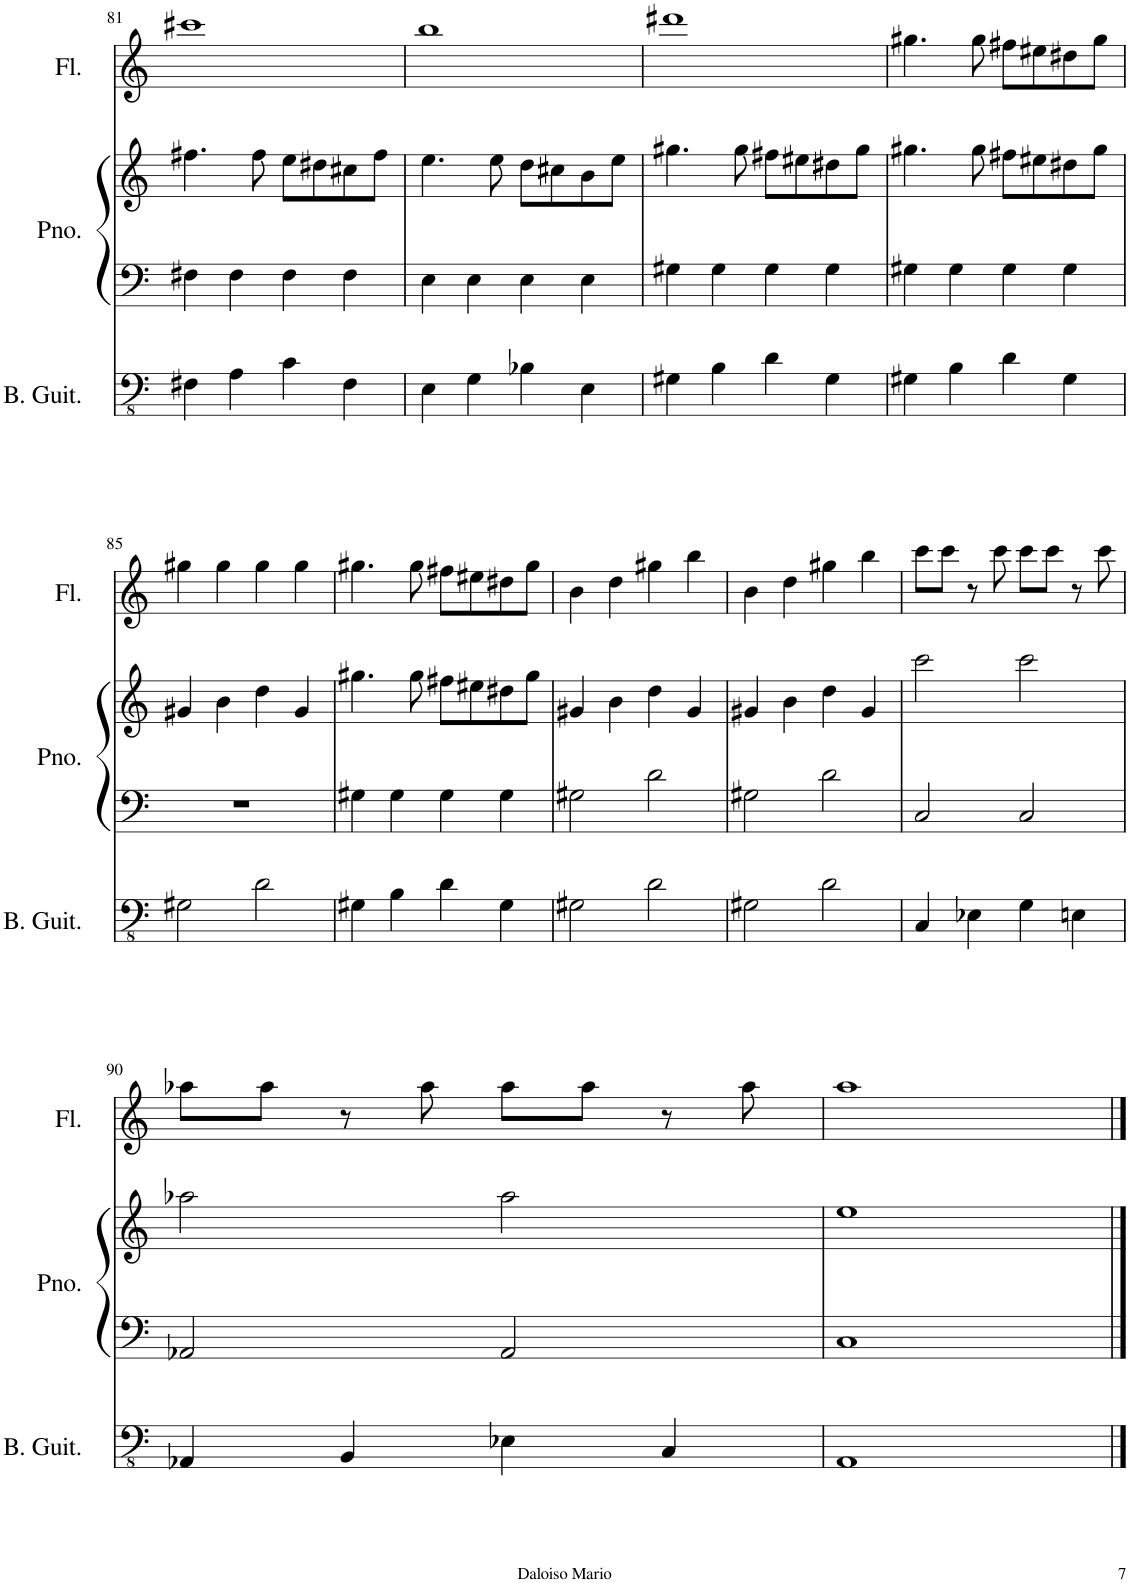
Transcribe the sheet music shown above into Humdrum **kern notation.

**kern	**kern	**kern	**kern
*part3	*part2	*part2	*part1
*staff4	*staff3	*staff2	*staff1
*I"Bass Guitar	*I"Piano	*	*I"Flute
*I'B. Guit.	*I'Pno.	*	*I'Fl.
!!LO:PB:g=z
*clefFv4	*clefF4	*clefG2	*clefG2
*k[]	*k[]	*k[]	*k[]
*M4/4	*M4/4	*M4/4	*M4/4
=81	=81	=81	=81
4FF#X\	4F#X\	4.ff#X\	1ccc#X
4AA\	4F#\	.	.
.	.	8ff#\	.
4C\	4F#\	8ee\L	.
.	.	8dd#X\	.
4FF#\	4F#\	8cc#X\	.
.	.	8ff#\J	.
=82	=82	=82	=82
4EE\	4E\	4.ee\	1bb
4GG\	4E\	.	.
.	.	8ee\	.
4BB-X\	4E\	8dd\L	.
.	.	8cc#X\	.
4EE\	4E\	8b\	.
.	.	8ee\J	.
=83	=83	=83	=83
4GG#X\	4G#X\	4.gg#X\	1ddd#X
4BB\	4G#\	.	.
.	.	8gg#\	.
4D\	4G#\	8ff#X\L	.
.	.	8ee#X\	.
4GG#\	4G#\	8dd#X\	.
.	.	8gg#\J	.
=84	=84	=84	=84
4GG#X\	4G#X\	4.gg#X\	4.gg#X\
4BB\	4G#\	.	.
.	.	8gg#\	8gg#\
4D\	4G#\	8ff#X\L	8ff#X\L
.	.	8ee#X\	8ee#X\
4GG#\	4G#\	8dd#X\	8dd#X\
.	.	8gg#\J	8gg#\J
!!LO:LB:g=z
=85	=85	=85	=85
2GG#X\	1r	4g#X/	4gg#X\
.	.	4b\	4gg#\
2D\	.	4dd\	4gg#\
.	.	4g#/	4gg#\
=86	=86	=86	=86
4GG#X\	4G#X\	4.gg#X\	4.gg#X\
4BB\	4G#\	.	.
.	.	8gg#\	8gg#\
4D\	4G#\	8ff#X\L	8ff#X\L
.	.	8ee#X\	8ee#X\
4GG#\	4G#\	8dd#X\	8dd#X\
.	.	8gg#\J	8gg#\J
=87	=87	=87	=87
2GG#X\	2G#X\	4g#X/	4b\
.	.	4b\	4dd\
2D\	2d\	4dd\	4gg#X\
.	.	4g#/	4bb\
=88	=88	=88	=88
2GG#X\	2G#X\	4g#X/	4b\
.	.	4b\	4dd\
2D\	2d\	4dd\	4gg#X\
.	.	4g#/	4bb\
=89	=89	=89	=89
4CC/	2C/	2ccc\	8ccc\L
.	.	.	8ccc\J
4EE-X\	.	.	8r
.	.	.	8ccc\
4GG\	2C/	2ccc\	8ccc\L
.	.	.	8ccc\J
4EEn\	.	.	8r
.	.	.	8ccc\
!!LO:LB:g=z
=90	=90	=90	=90
4AAA-X/	2AA-X/	2aa-X\	8aa-X\L
.	.	.	8aa-\J
4BBB/	.	.	8r
.	.	.	8aa-\
4EE-X\	2AA-/	2aa-\	8aa-\L
.	.	.	8aa-\J
4CC/	.	.	8r
.	.	.	8aa-\
=91	=91	=91	=91
1AAA	1C	1ee	1aa
==	==	==	==
*-	*-	*-	*-
